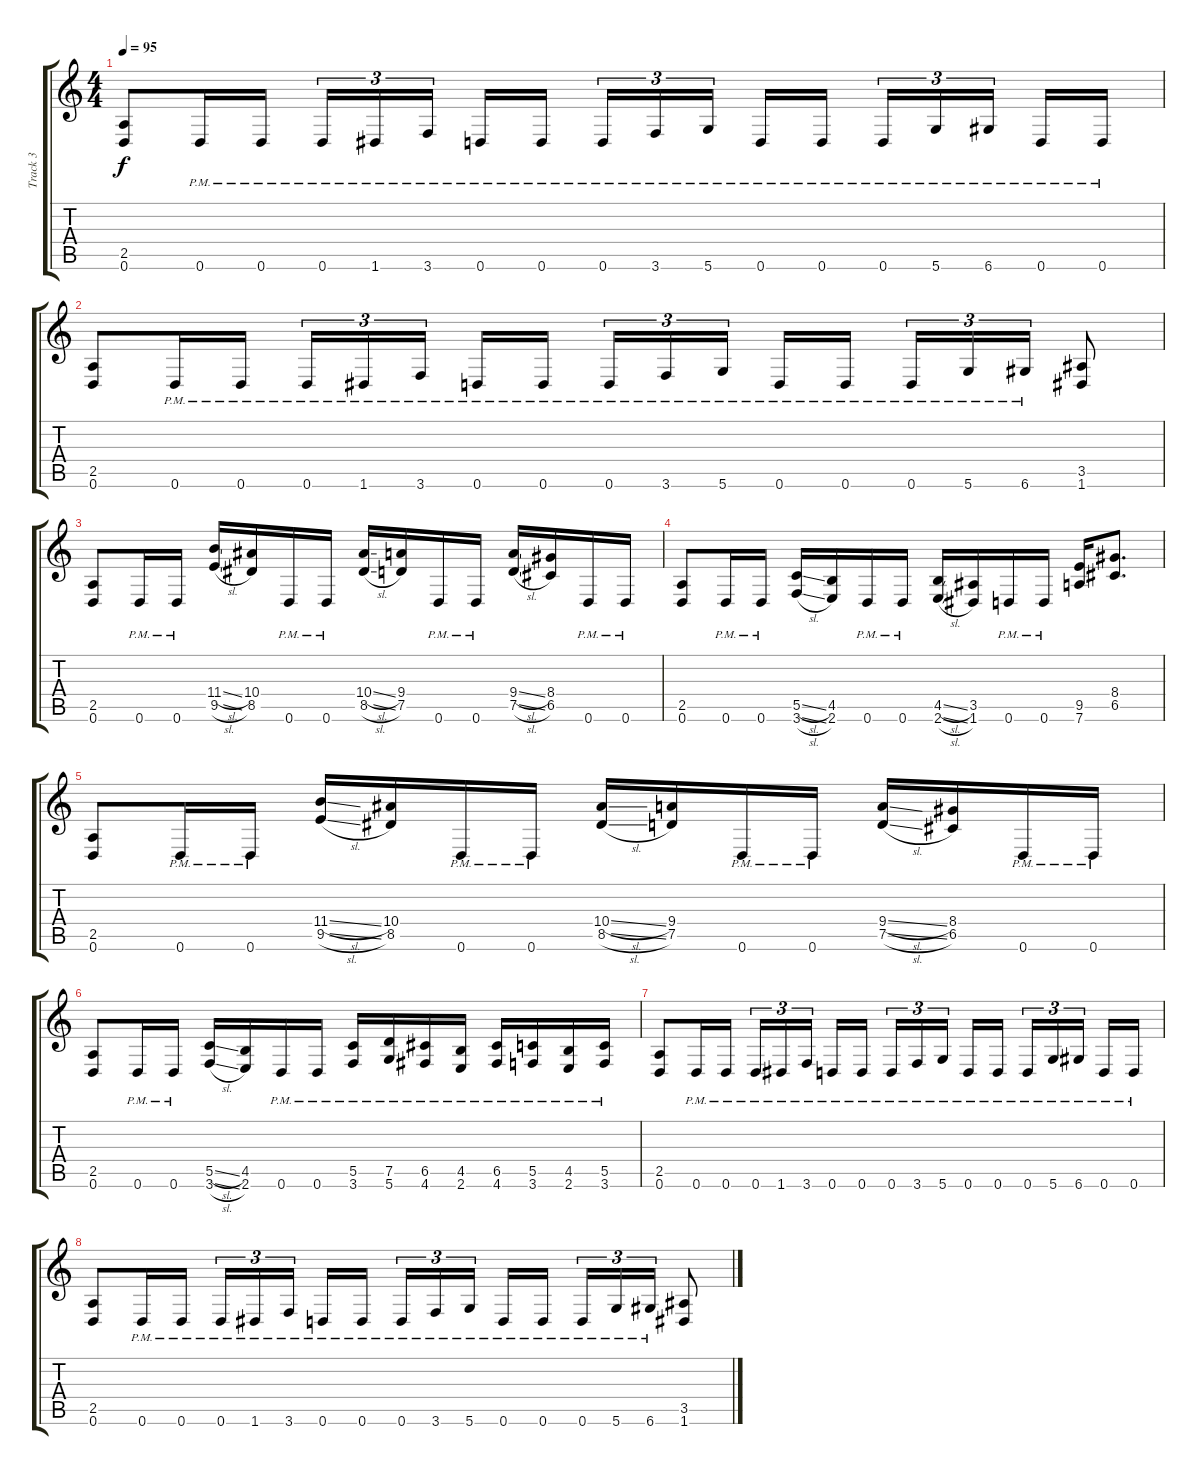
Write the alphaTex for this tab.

\track ("Track 3" "Track 3") {instrument distortionguitar}
\staff {score tabs}
\tuning (D4 A3 F3 C3 G2 D2) {hide}
\ts (4 4)
\tempo 95
\clef g2
\ks c
(2.5 0.6).8{dy f} 0.6{pm}.16 0.6{pm}.16 0.6{pm}.16{tu (3 2)} 1.6{pm}.16{tu (3 2)} 3.6{pm}.16{tu (3 2) beam splitsecondary} 0.6{pm}.16 0.6{pm}.16 0.6{pm}.16{tu (3 2)} 3.6{pm}.16{tu (3 2)} 5.6{pm}.16{tu (3 2) beam splitsecondary} 0.6{pm}.16 0.6{pm}.16 0.6{pm}.16{tu (3 2)} 5.6{pm}.16{tu (3 2)} 6.6{pm}.16{tu (3 2) beam splitsecondary} 0.6{pm}.16 0.6{pm}.16 |
(2.5 0.6).8 0.6{pm}.16 0.6{pm}.16 0.6{pm}.16{tu (3 2)} 1.6{pm}.16{tu (3 2)} 3.6{pm}.16{tu (3 2) beam splitsecondary} 0.6{pm}.16 0.6{pm}.16 0.6{pm}.16{tu (3 2)} 3.6{pm}.16{tu (3 2)} 5.6{pm}.16{tu (3 2) beam splitsecondary} 0.6{pm}.16 0.6{pm}.16 0.6{pm}.16{tu (3 2)} 5.6{pm}.16{tu (3 2)} 6.6{pm}.16{tu (3 2)} (3.5 1.6).8 |
(2.5 0.6).8 0.6{pm}.16 0.6{pm}.16 (11.4{sl} 9.5{sl}).16 (10.4 8.5).16 0.6{pm}.16 0.6{pm}.16 (10.4{sl} 8.5{sl}).16 (9.4 7.5).16 0.6{pm}.16 0.6{pm}.16 (9.4{sl} 7.5{sl}).16 (8.4 6.5).16 0.6{pm}.16 0.6{pm}.16 |
(2.5 0.6).8 0.6{pm}.16 0.6{pm}.16 (5.5{sl} 3.6{sl}).16 (4.5 2.6).16 0.6{pm}.16 0.6{pm}.16 (4.5{sl} 2.6{sl}).16 (3.5 1.6).16 0.6{pm}.16 0.6{pm}.16 (9.5 7.6).16 (8.4 6.5).8{d} |
(2.5 0.6).8 0.6{pm}.16 0.6{pm}.16 (11.4{sl} 9.5{sl}).16 (10.4 8.5).16 0.6{pm}.16 0.6{pm}.16 (10.4{sl} 8.5{sl}).16 (9.4 7.5).16 0.6{pm}.16 0.6{pm}.16 (9.4{sl} 7.5{sl}).16 (8.4 6.5).16 0.6{pm}.16 0.6{pm}.16 |
(2.5 0.6).8 0.6{pm}.16 0.6{pm}.16 (5.5{sl} 3.6{sl}).16 (4.5 2.6).16 0.6{pm}.16 0.6{pm}.16 (5.5{pm} 3.6{pm}).16 (7.5{pm} 5.6{pm}).16 (6.5{pm} 4.6{pm}).16 (4.5{pm} 2.6{pm}).16 (6.5{pm} 4.6{pm}).16 (5.5{pm} 3.6{pm}).16 (4.5{pm} 2.6{pm}).16 (5.5{pm} 3.6{pm}).16 |
(2.5 0.6).8 0.6{pm}.16 0.6{pm}.16 0.6{pm}.16{tu (3 2)} 1.6{pm}.16{tu (3 2)} 3.6{pm}.16{tu (3 2) beam splitsecondary} 0.6{pm}.16 0.6{pm}.16 0.6{pm}.16{tu (3 2)} 3.6{pm}.16{tu (3 2)} 5.6{pm}.16{tu (3 2) beam splitsecondary} 0.6{pm}.16 0.6{pm}.16 0.6{pm}.16{tu (3 2)} 5.6{pm}.16{tu (3 2)} 6.6{pm}.16{tu (3 2) beam splitsecondary} 0.6{pm}.16 0.6{pm}.16 |
(2.5 0.6).8 0.6{pm}.16 0.6{pm}.16 0.6{pm}.16{tu (3 2)} 1.6{pm}.16{tu (3 2)} 3.6{pm}.16{tu (3 2) beam splitsecondary} 0.6{pm}.16 0.6{pm}.16 0.6{pm}.16{tu (3 2)} 3.6{pm}.16{tu (3 2)} 5.6{pm}.16{tu (3 2) beam splitsecondary} 0.6{pm}.16 0.6{pm}.16 0.6{pm}.16{tu (3 2)} 5.6{pm}.16{tu (3 2)} 6.6{pm}.16{tu (3 2)} (3.5 1.6).8
